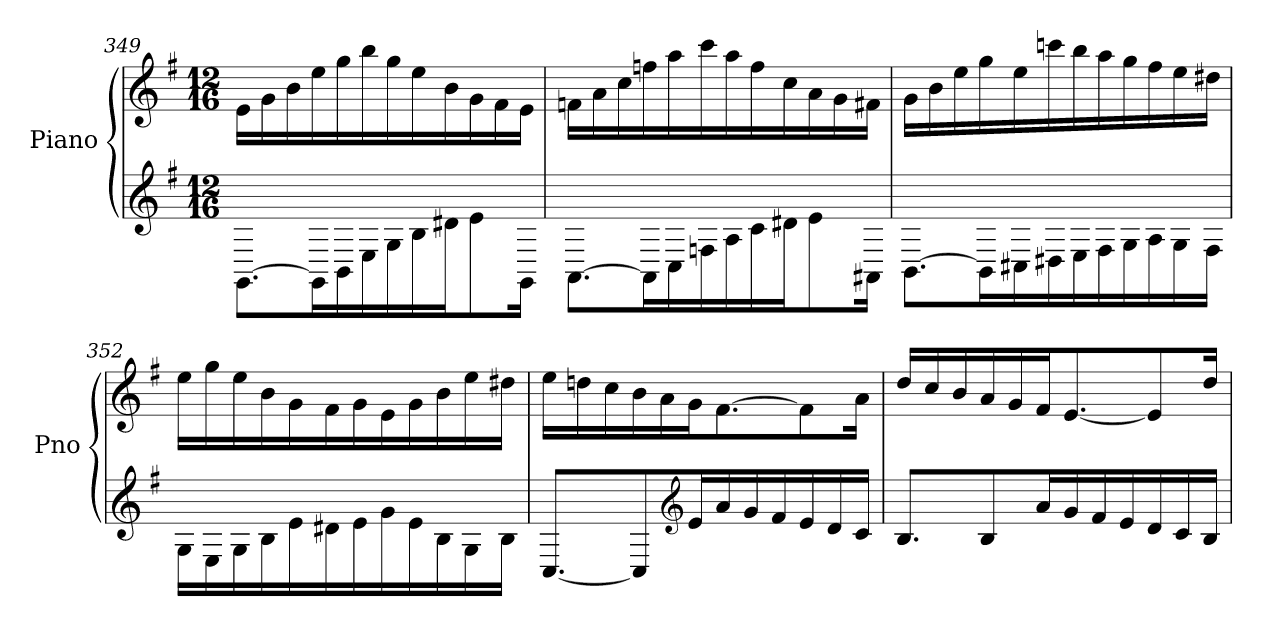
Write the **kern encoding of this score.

**kern	**kern
*part1	*part1
*staff2	*staff1
*I"Piano	*
*I'Pno	*
*clefG2	*clefG2
*k[f#]	*k[f#]
*M12/16	*M12/16
=349	=349
[8.GG\L	16e\LL
.	16g\
.	16b\
16GG\L]	16ee\
16BB\	16gg\
16E\	16bb\
16G\	16gg\
16B\	16ee\
16d#X\J	16b\
8e\	16g\
.	16f#\
16GG\Jk	16e\JJ
=350	=350
[8.AA\L	16fn\LL
.	16a\
.	16cc\
16AA\L]	16ffn\
16C\	16aa\
16Fn\	16ccc\
16A\	16aa\
16c\	16ff\
16d#X\J	16cc\
8e\	16a\
.	16g\
16AA#X\Jk	16f#X\JJ
!!LO:LB:g=z
=351	=351
[8.BB\L	16g\LL
.	16b\
.	16ee\
16BB\L]	16gg\
16C#X\	16ee\
16D#X\	16cccn\
16E\	16bb\
16F#\	16aa\
16G\	16gg\
16A\	16ff#\
16G\	16ee\
16F#\JJ	16dd#X\JJ
=352	=352
16G\LL	16ee\LL
16E\	16gg\
16G\	16ee\
16B\	16b\
16e\	16g\
16d#X\	16f#\
16e\	16g\
16g\	16e\
16e\	16g\
16B\	16b\
16G\	16ee\
16B\JJ	16dd#X\JJ
=353	=353
[8.C/L	16ee\LL
.	16ddn\
.	16cc\
8C/]	16b\
.	16a\
*clefG2	*
16e/L	16g\J
16a/	[8.f#\
16g/	.
16f#/	.
16e/	8f#\]
16d/	.
16c/JJ	16a\Jk
!!LO:LB:g=z
=354	=354
8.B/L	16dd/LL
.	16cc/
.	16b/
8B/	16a/
.	16g/
16a/L	16f#/J
16g/	[8.e/
16f#/	.
16e/	.
16d/	8e/]
16c/	.
16B/JJ	16dd/Jk
=	=
*-	*-
